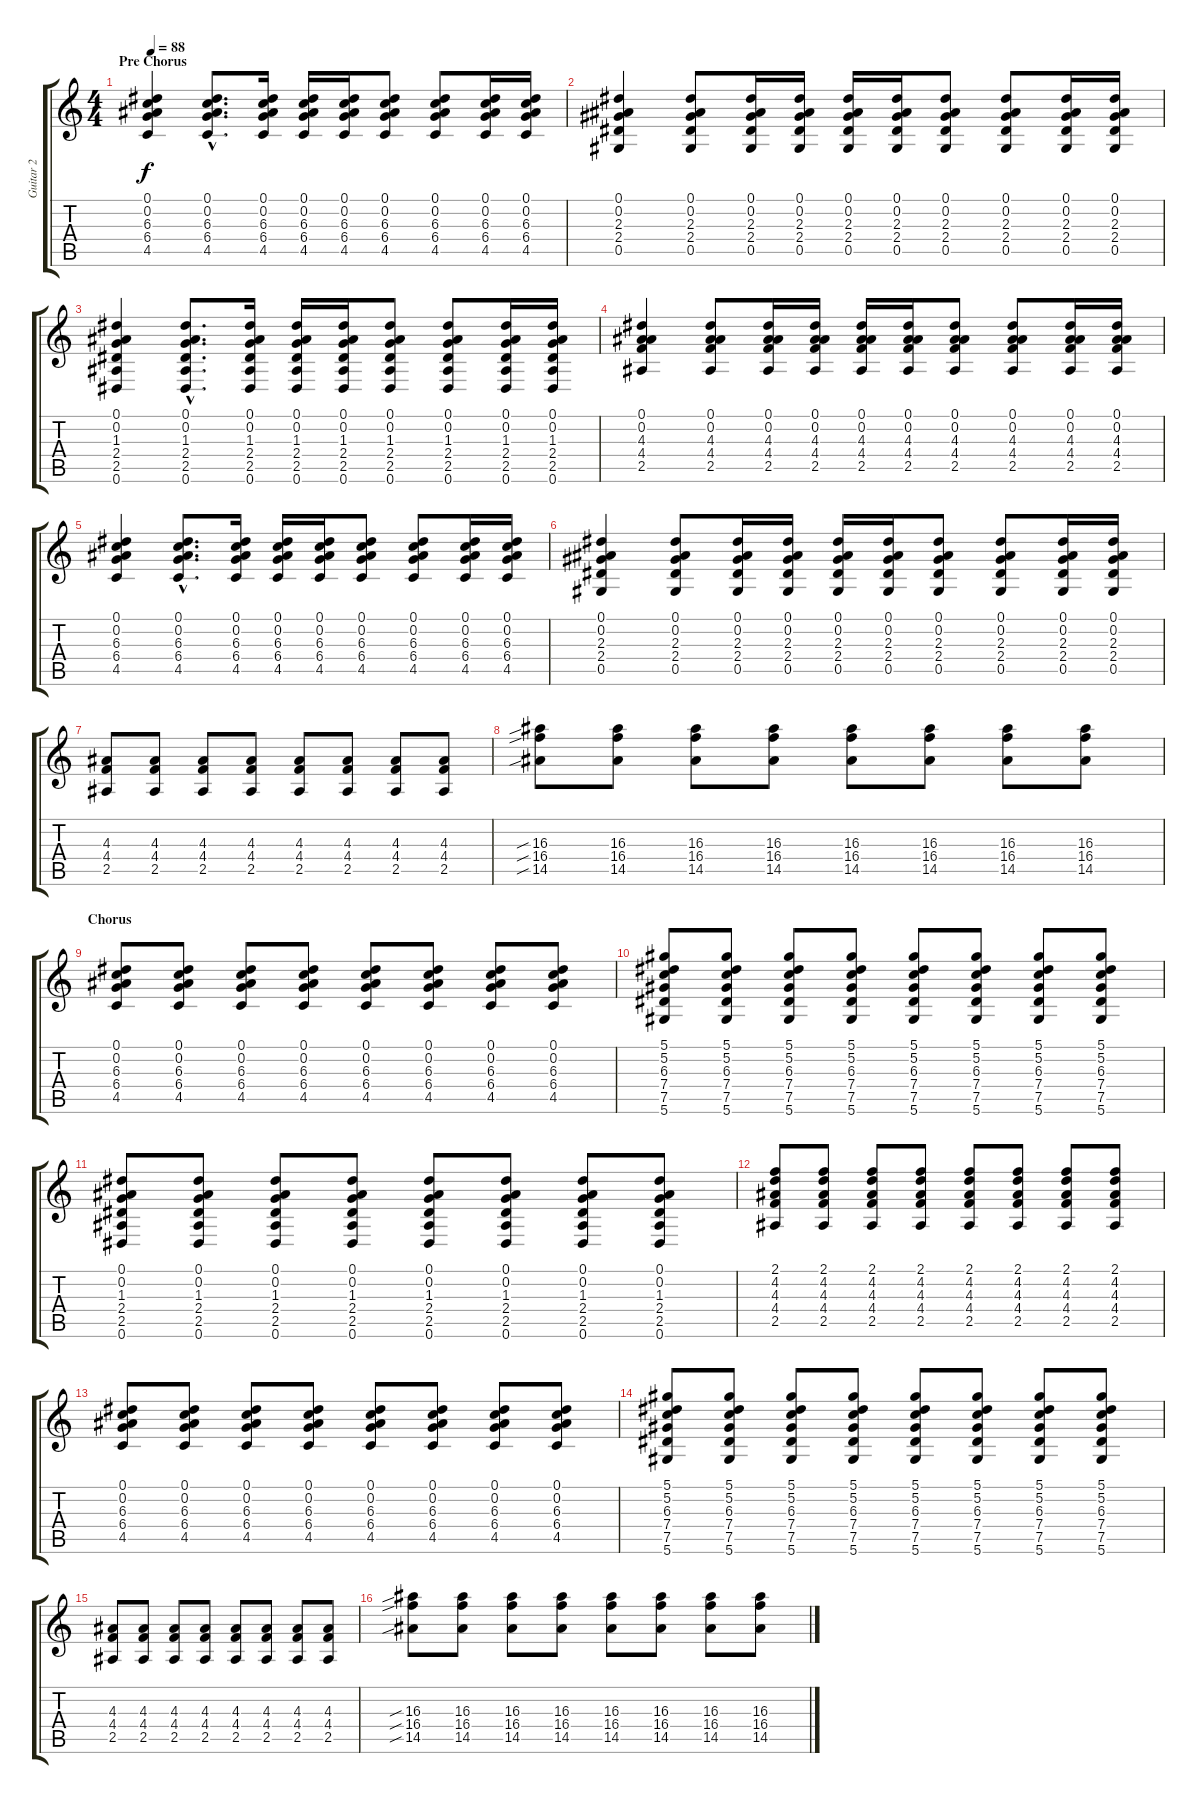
\track ("Guitar 2" "Guitar 2") {instrument electricguitarclean}
\staff {score tabs}
\tuning (Eb4 Bb3 Gb3 Db3 Ab2 Eb2) {hide}
\ts (4 4)
\section ("" "Pre Chorus")
\tempo 88
\clef g2
\ks c
(0.1 0.2 6.3 6.4 4.5).4{dy f} (0.1{hac} 0.2{hac} 6.3{hac} 6.4{hac} 4.5{hac}).8{d} (0.1 0.2 6.3 6.4 4.5).16 (0.1 0.2 6.3 6.4 4.5).16 (0.1 0.2 6.3 6.4 4.5).16 (0.1 0.2 6.3 6.4 4.5).8 (0.1 0.2 6.3 6.4 4.5).8 (0.1 0.2 6.3 6.4 4.5).16 (0.1 0.2 6.3 6.4 4.5).16 |
(0.1 0.2 2.3 2.4 0.5).4 (0.1 0.2 2.3 2.4 0.5).8 (0.1 0.2 2.3 2.4 0.5).16 (0.1 0.2 2.3 2.4 0.5).16 (0.1 0.2 2.3 2.4 0.5).16 (0.1 0.2 2.3 2.4 0.5).16 (0.1 0.2 2.3 2.4 0.5).8 (0.1 0.2 2.3 2.4 0.5).8 (0.1 0.2 2.3 2.4 0.5).16 (0.1 0.2 2.3 2.4 0.5).16 |
(0.1 0.2 1.3 2.4 2.5 0.6).4 (0.1{hac} 0.2{hac} 1.3{hac} 2.4{hac} 2.5{hac} 0.6{hac}).8{d} (0.1 0.2 1.3 2.4 2.5 0.6).16 (0.1 0.2 1.3 2.4 2.5 0.6).16 (0.1 0.2 1.3 2.4 2.5 0.6).16 (0.1 0.2 1.3 2.4 2.5 0.6).8 (0.1 0.2 1.3 2.4 2.5 0.6).8 (0.1 0.2 1.3 2.4 2.5 0.6).16 (0.1 0.2 1.3 2.4 2.5 0.6).16 |
(0.1 0.2 4.3 4.4 2.5).4 (0.1 0.2 4.3 4.4 2.5).8 (0.1 0.2 4.3 4.4 2.5).16 (0.1 0.2 4.3 4.4 2.5).16 (0.1 0.2 4.3 4.4 2.5).16 (0.1 0.2 4.3 4.4 2.5).16 (0.1 0.2 4.3 4.4 2.5).8 (0.1 0.2 4.3 4.4 2.5).8 (0.1 0.2 4.3 4.4 2.5).16 (0.1 0.2 4.3 4.4 2.5).16 |
(0.1 0.2 6.3 6.4 4.5).4 (0.1{hac} 0.2{hac} 6.3{hac} 6.4{hac} 4.5{hac}).8{d} (0.1 0.2 6.3 6.4 4.5).16 (0.1 0.2 6.3 6.4 4.5).16 (0.1 0.2 6.3 6.4 4.5).16 (0.1 0.2 6.3 6.4 4.5).8 (0.1 0.2 6.3 6.4 4.5).8 (0.1 0.2 6.3 6.4 4.5).16 (0.1 0.2 6.3 6.4 4.5).16 |
(0.1 0.2 2.3 2.4 0.5).4 (0.1 0.2 2.3 2.4 0.5).8 (0.1 0.2 2.3 2.4 0.5).16 (0.1 0.2 2.3 2.4 0.5).16 (0.1 0.2 2.3 2.4 0.5).16 (0.1 0.2 2.3 2.4 0.5).16 (0.1 0.2 2.3 2.4 0.5).8 (0.1 0.2 2.3 2.4 0.5).8 (0.1 0.2 2.3 2.4 0.5).16 (0.1 0.2 2.3 2.4 0.5).16 |
(4.3 4.4 2.5).8{instrument distortionguitar} (4.3 4.4 2.5).8 (4.3 4.4 2.5).8 (4.3 4.4 2.5).8 (4.3 4.4 2.5).8 (4.3 4.4 2.5).8 (4.3 4.4 2.5).8 (4.3 4.4 2.5).8 |
(16.3{sib} 16.4{sib} 14.5{sib}).8 (16.3 16.4 14.5).8 (16.3 16.4 14.5).8 (16.3 16.4 14.5).8 (16.3 16.4 14.5).8 (16.3 16.4 14.5).8 (16.3 16.4 14.5).8 (16.3 16.4 14.5).8 |
\section ("" "Chorus")
(0.1 0.2 6.3 6.4 4.5).8{instrument distortionguitar} (0.1 0.2 6.3 6.4 4.5).8 (0.1 0.2 6.3 6.4 4.5).8 (0.1 0.2 6.3 6.4 4.5).8 (0.1 0.2 6.3 6.4 4.5).8 (0.1 0.2 6.3 6.4 4.5).8 (0.1 0.2 6.3 6.4 4.5).8 (0.1 0.2 6.3 6.4 4.5).8 |
(5.1 5.2 6.3 7.4 7.5 5.6).8 (5.1 5.2 6.3 7.4 7.5 5.6).8 (5.1 5.2 6.3 7.4 7.5 5.6).8 (5.1 5.2 6.3 7.4 7.5 5.6).8 (5.1 5.2 6.3 7.4 7.5 5.6).8 (5.1 5.2 6.3 7.4 7.5 5.6).8 (5.1 5.2 6.3 7.4 7.5 5.6).8 (5.1 5.2 6.3 7.4 7.5 5.6).8 |
(0.1 0.2 1.3 2.4 2.5 0.6).8 (0.1 0.2 1.3 2.4 2.5 0.6).8 (0.1 0.2 1.3 2.4 2.5 0.6).8 (0.1 0.2 1.3 2.4 2.5 0.6).8 (0.1 0.2 1.3 2.4 2.5 0.6).8 (0.1 0.2 1.3 2.4 2.5 0.6).8 (0.1 0.2 1.3 2.4 2.5 0.6).8 (0.1 0.2 1.3 2.4 2.5 0.6).8 |
(2.1 4.2 4.3 4.4 2.5).8 (2.1 4.2 4.3 4.4 2.5).8 (2.1 4.2 4.3 4.4 2.5).8 (2.1 4.2 4.3 4.4 2.5).8 (2.1 4.2 4.3 4.4 2.5).8 (2.1 4.2 4.3 4.4 2.5).8 (2.1 4.2 4.3 4.4 2.5).8 (2.1 4.2 4.3 4.4 2.5).8 |
(0.1 0.2 6.3 6.4 4.5).8 (0.1 0.2 6.3 6.4 4.5).8 (0.1 0.2 6.3 6.4 4.5).8 (0.1 0.2 6.3 6.4 4.5).8 (0.1 0.2 6.3 6.4 4.5).8 (0.1 0.2 6.3 6.4 4.5).8 (0.1 0.2 6.3 6.4 4.5).8 (0.1 0.2 6.3 6.4 4.5).8 |
(5.1 5.2 6.3 7.4 7.5 5.6).8 (5.1 5.2 6.3 7.4 7.5 5.6).8 (5.1 5.2 6.3 7.4 7.5 5.6).8 (5.1 5.2 6.3 7.4 7.5 5.6).8 (5.1 5.2 6.3 7.4 7.5 5.6).8 (5.1 5.2 6.3 7.4 7.5 5.6).8 (5.1 5.2 6.3 7.4 7.5 5.6).8 (5.1 5.2 6.3 7.4 7.5 5.6).8 |
(4.3 4.4 2.5).8{instrument distortionguitar} (4.3 4.4 2.5).8 (4.3 4.4 2.5).8 (4.3 4.4 2.5).8 (4.3 4.4 2.5).8 (4.3 4.4 2.5).8 (4.3 4.4 2.5).8 (4.3 4.4 2.5).8 |
(16.3{sib} 16.4{sib} 14.5{sib}).8 (16.3 16.4 14.5).8 (16.3 16.4 14.5).8 (16.3 16.4 14.5).8 (16.3 16.4 14.5).8 (16.3 16.4 14.5).8 (16.3 16.4 14.5).8 (16.3 16.4 14.5).8
